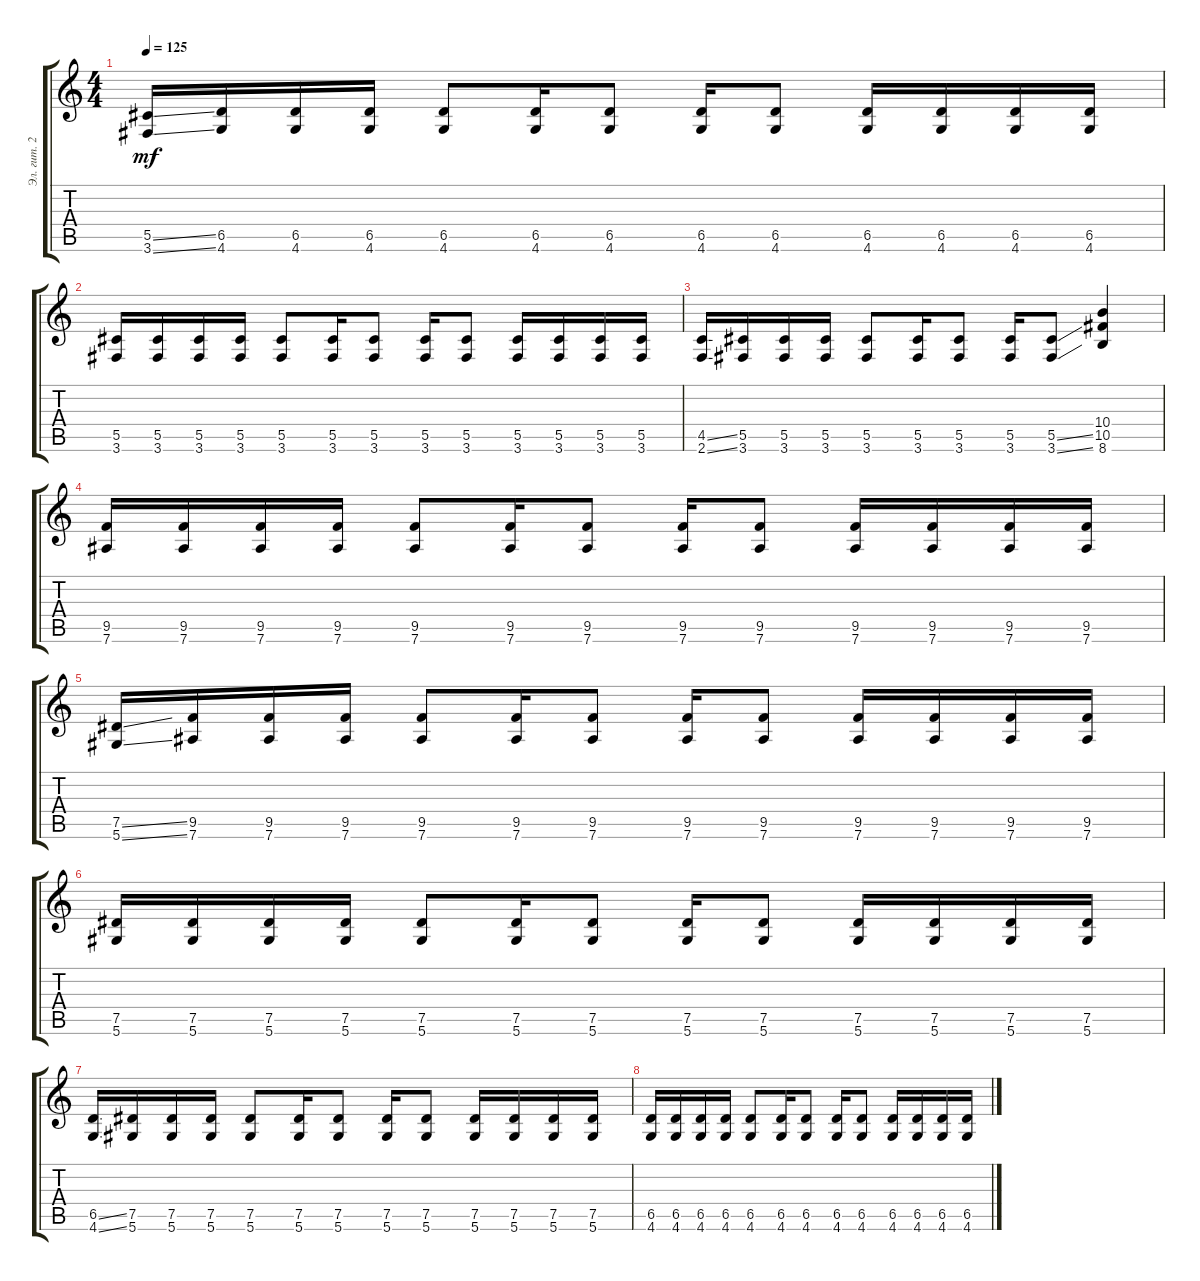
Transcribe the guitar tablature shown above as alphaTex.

\track ("Эл. гит. 2" "Эл. гит. 2") {instrument distortionguitar}
\staff {score tabs}
\tuning (Eb4 Bb3 Gb3 Db3 Ab2 Eb2) {hide}
\ts (4 4)
\tempo 125
\clef g2
\ks c
(5.5{ss} 3.6{ss}).16{dy mf} (6.5 4.6).16 (6.5 4.6).16 (6.5 4.6).16 (6.5 4.6).8 (6.5 4.6).16 (6.5 4.6).8 (6.5 4.6).16 (6.5 4.6).8 (6.5 4.6).16 (6.5 4.6).16 (6.5 4.6).16 (6.5 4.6).16 |
(5.5 3.6).16 (5.5 3.6).16 (5.5 3.6).16 (5.5 3.6).16 (5.5 3.6).8 (5.5 3.6).16 (5.5 3.6).8 (5.5 3.6).16 (5.5 3.6).8 (5.5 3.6).16 (5.5 3.6).16 (5.5 3.6).16 (5.5 3.6).16 |
(4.5{ss} 2.6{ss}).16 (5.5 3.6).16 (5.5 3.6).16 (5.5 3.6).16 (5.5 3.6).8 (5.5 3.6).16 (5.5 3.6).8 (5.5 3.6).16 (5.5{ss} 3.6{ss}).8 (10.4 10.5 8.6).4 |
(9.5 7.6).16 (9.5 7.6).16 (9.5 7.6).16 (9.5 7.6).16 (9.5 7.6).8 (9.5 7.6).16 (9.5 7.6).8 (9.5 7.6).16 (9.5 7.6).8 (9.5 7.6).16 (9.5 7.6).16 (9.5 7.6).16 (9.5 7.6).16 |
(7.5{ss} 5.6{ss}).16 (9.5 7.6).16 (9.5 7.6).16 (9.5 7.6).16 (9.5 7.6).8 (9.5 7.6).16 (9.5 7.6).8 (9.5 7.6).16 (9.5 7.6).8 (9.5 7.6).16 (9.5 7.6).16 (9.5 7.6).16 (9.5 7.6).16 |
(7.5 5.6).16 (7.5 5.6).16 (7.5 5.6).16 (7.5 5.6).16 (7.5 5.6).8 (7.5 5.6).16 (7.5 5.6).8 (7.5 5.6).16 (7.5 5.6).8 (7.5 5.6).16 (7.5 5.6).16 (7.5 5.6).16 (7.5 5.6).16 |
(6.5{ss} 4.6{ss}).16 (7.5 5.6).16 (7.5 5.6).16 (7.5 5.6).16 (7.5 5.6).8 (7.5 5.6).16 (7.5 5.6).8 (7.5 5.6).16 (7.5 5.6).8 (7.5 5.6).16 (7.5 5.6).16 (7.5 5.6).16 (7.5 5.6).16 |
(6.5 4.6).16 (6.5 4.6).16 (6.5 4.6).16 (6.5 4.6).16 (6.5 4.6).8 (6.5 4.6).16 (6.5 4.6).8 (6.5 4.6).16 (6.5 4.6).8 (6.5 4.6).16 (6.5 4.6).16 (6.5 4.6).16 (6.5 4.6).16
